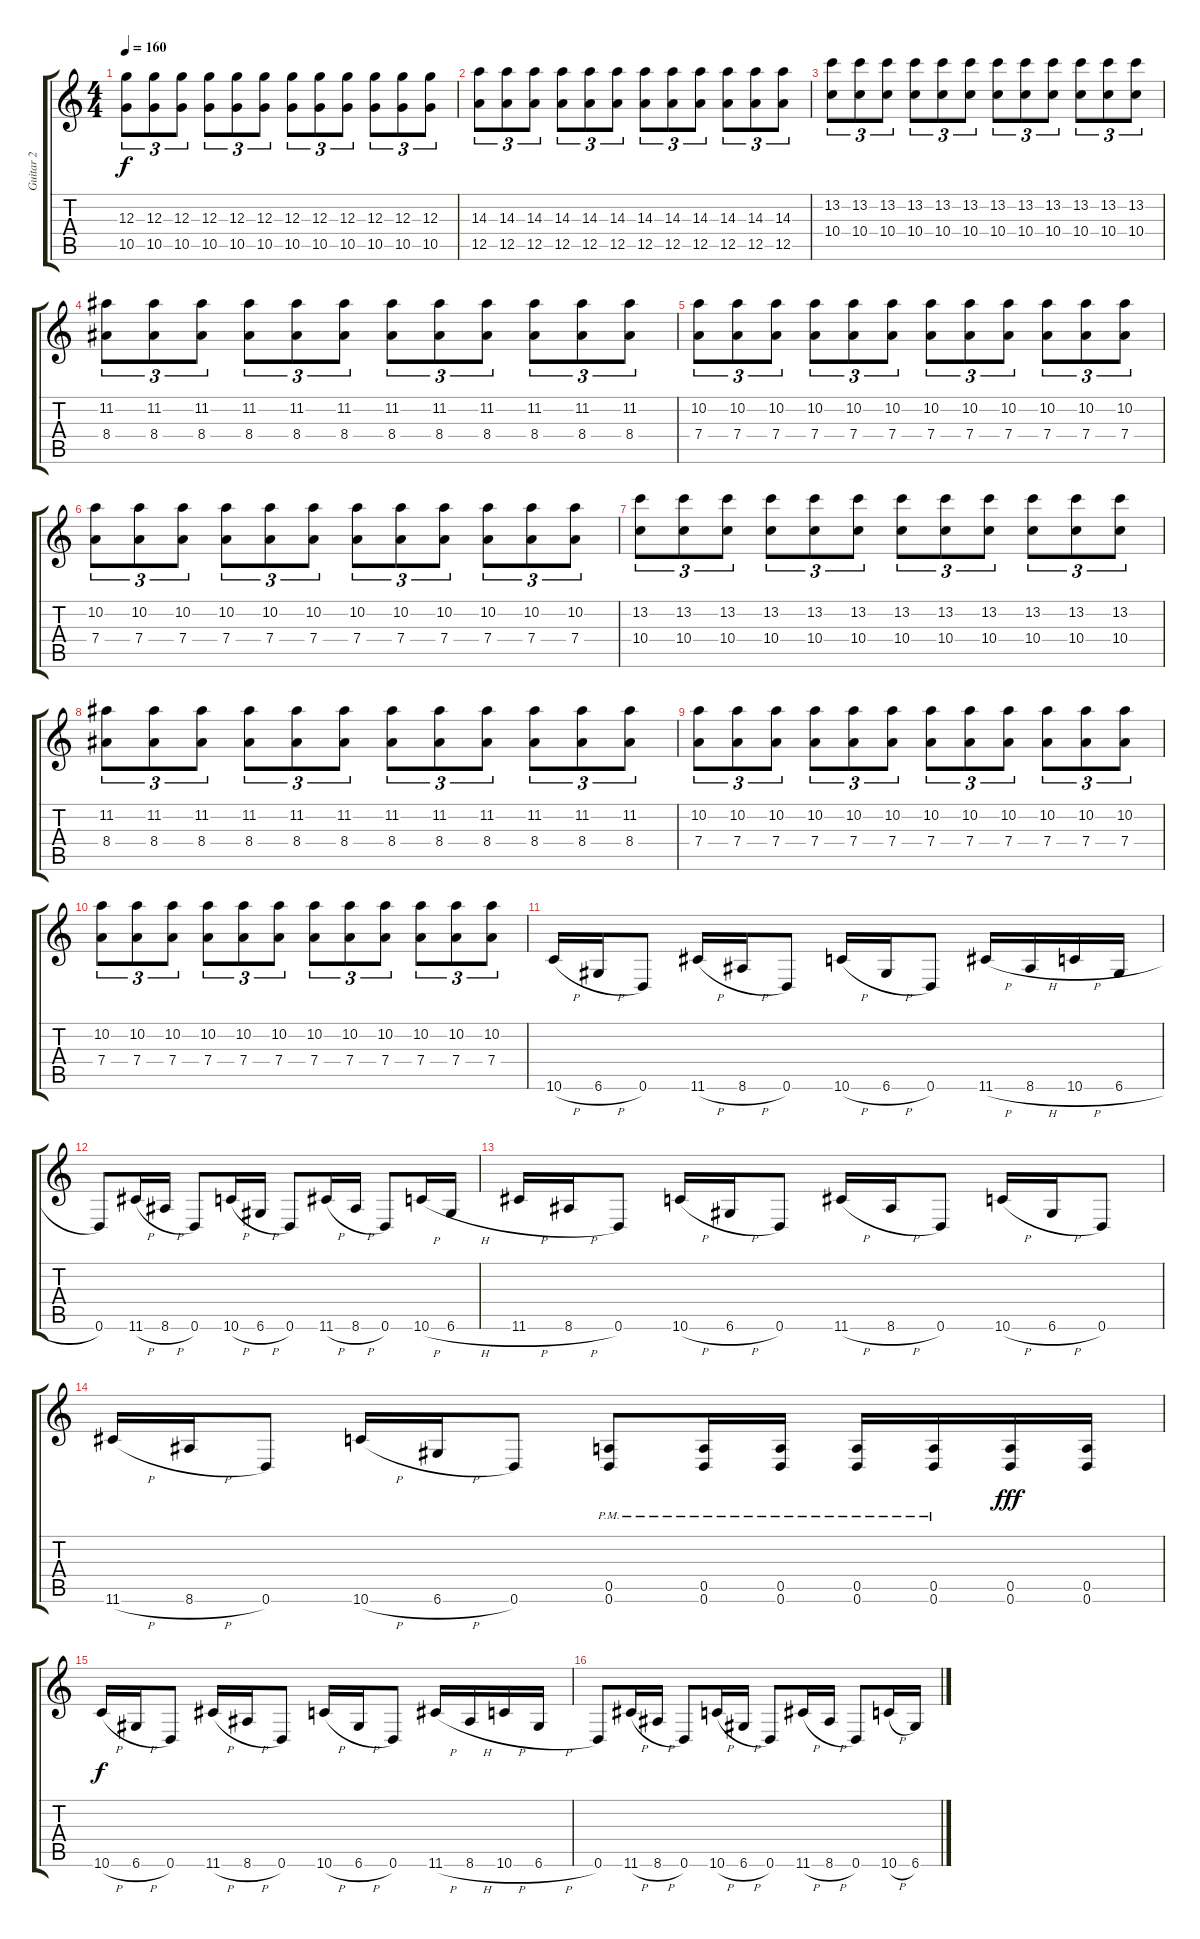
\track ("Guitar 2" "Guitar 2") {instrument overdrivenguitar}
\staff {score tabs}
\tuning (E4 B3 G3 D3 A2 D2) {hide}
\ts (4 4)
\tempo 160
\clef g2
\ks c
(12.3 10.5).8{tu (3 2) dy f} (12.3 10.5).8{tu (3 2)} (12.3 10.5).8{tu (3 2)} (12.3 10.5).8{tu (3 2)} (12.3 10.5).8{tu (3 2)} (12.3 10.5).8{tu (3 2)} (12.3 10.5).8{tu (3 2)} (12.3 10.5).8{tu (3 2)} (12.3 10.5).8{tu (3 2)} (12.3 10.5).8{tu (3 2)} (12.3 10.5).8{tu (3 2)} (12.3 10.5).8{tu (3 2)} |
(14.3 12.5).8{tu (3 2)} (14.3 12.5).8{tu (3 2)} (14.3 12.5).8{tu (3 2)} (14.3 12.5).8{tu (3 2)} (14.3 12.5).8{tu (3 2)} (14.3 12.5).8{tu (3 2)} (14.3 12.5).8{tu (3 2)} (14.3 12.5).8{tu (3 2)} (14.3 12.5).8{tu (3 2)} (14.3 12.5).8{tu (3 2)} (14.3 12.5).8{tu (3 2)} (14.3 12.5).8{tu (3 2)} |
(13.2 10.4).8{tu (3 2)} (13.2 10.4).8{tu (3 2)} (13.2 10.4).8{tu (3 2)} (13.2 10.4).8{tu (3 2)} (13.2 10.4).8{tu (3 2)} (13.2 10.4).8{tu (3 2)} (13.2 10.4).8{tu (3 2)} (13.2 10.4).8{tu (3 2)} (13.2 10.4).8{tu (3 2)} (13.2 10.4).8{tu (3 2)} (13.2 10.4).8{tu (3 2)} (13.2 10.4).8{tu (3 2)} |
(11.2 8.4).8{tu (3 2)} (11.2 8.4).8{tu (3 2)} (11.2 8.4).8{tu (3 2)} (11.2 8.4).8{tu (3 2)} (11.2 8.4).8{tu (3 2)} (11.2 8.4).8{tu (3 2)} (11.2 8.4).8{tu (3 2)} (11.2 8.4).8{tu (3 2)} (11.2 8.4).8{tu (3 2)} (11.2 8.4).8{tu (3 2)} (11.2 8.4).8{tu (3 2)} (11.2 8.4).8{tu (3 2)} |
(10.2 7.4).8{tu (3 2)} (10.2 7.4).8{tu (3 2)} (10.2 7.4).8{tu (3 2)} (10.2 7.4).8{tu (3 2)} (10.2 7.4).8{tu (3 2)} (10.2 7.4).8{tu (3 2)} (10.2 7.4).8{tu (3 2)} (10.2 7.4).8{tu (3 2)} (10.2 7.4).8{tu (3 2)} (10.2 7.4).8{tu (3 2)} (10.2 7.4).8{tu (3 2)} (10.2 7.4).8{tu (3 2)} |
(10.2 7.4).8{tu (3 2)} (10.2 7.4).8{tu (3 2)} (10.2 7.4).8{tu (3 2)} (10.2 7.4).8{tu (3 2)} (10.2 7.4).8{tu (3 2)} (10.2 7.4).8{tu (3 2)} (10.2 7.4).8{tu (3 2)} (10.2 7.4).8{tu (3 2)} (10.2 7.4).8{tu (3 2)} (10.2 7.4).8{tu (3 2)} (10.2 7.4).8{tu (3 2)} (10.2 7.4).8{tu (3 2)} |
(13.2 10.4).8{tu (3 2)} (13.2 10.4).8{tu (3 2)} (13.2 10.4).8{tu (3 2)} (13.2 10.4).8{tu (3 2)} (13.2 10.4).8{tu (3 2)} (13.2 10.4).8{tu (3 2)} (13.2 10.4).8{tu (3 2)} (13.2 10.4).8{tu (3 2)} (13.2 10.4).8{tu (3 2)} (13.2 10.4).8{tu (3 2)} (13.2 10.4).8{tu (3 2)} (13.2 10.4).8{tu (3 2)} |
(11.2 8.4).8{tu (3 2)} (11.2 8.4).8{tu (3 2)} (11.2 8.4).8{tu (3 2)} (11.2 8.4).8{tu (3 2)} (11.2 8.4).8{tu (3 2)} (11.2 8.4).8{tu (3 2)} (11.2 8.4).8{tu (3 2)} (11.2 8.4).8{tu (3 2)} (11.2 8.4).8{tu (3 2)} (11.2 8.4).8{tu (3 2)} (11.2 8.4).8{tu (3 2)} (11.2 8.4).8{tu (3 2)} |
(10.2 7.4).8{tu (3 2)} (10.2 7.4).8{tu (3 2)} (10.2 7.4).8{tu (3 2)} (10.2 7.4).8{tu (3 2)} (10.2 7.4).8{tu (3 2)} (10.2 7.4).8{tu (3 2)} (10.2 7.4).8{tu (3 2)} (10.2 7.4).8{tu (3 2)} (10.2 7.4).8{tu (3 2)} (10.2 7.4).8{tu (3 2)} (10.2 7.4).8{tu (3 2)} (10.2 7.4).8{tu (3 2)} |
(10.2 7.4).8{tu (3 2)} (10.2 7.4).8{tu (3 2)} (10.2 7.4).8{tu (3 2)} (10.2 7.4).8{tu (3 2)} (10.2 7.4).8{tu (3 2)} (10.2 7.4).8{tu (3 2)} (10.2 7.4).8{tu (3 2)} (10.2 7.4).8{tu (3 2)} (10.2 7.4).8{tu (3 2)} (10.2 7.4).8{tu (3 2)} (10.2 7.4).8{tu (3 2)} (10.2 7.4).8{tu (3 2)} |
10.6{h}.16 6.6{h}.16 0.6.8 11.6{h}.16 8.6{h}.16 0.6.8 10.6{h}.16 6.6{h}.16 0.6.8 11.6{h}.16 8.6{h}.16 10.6{h}.16 6.6{h}.16 |
0.6.8 11.6{h}.16 8.6{h}.16 0.6.8 10.6{h}.16 6.6{h}.16 0.6.8 11.6{h}.16 8.6{h}.16 0.6.8 10.6{h}.16 6.6{h}.16 |
11.6{h}.16 8.6{h}.16 0.6.8 10.6{h}.16 6.6{h}.16 0.6.8 11.6{h}.16 8.6{h}.16 0.6.8 10.6{h}.16 6.6{h}.16 0.6.8 |
11.6{h}.16 8.6{h}.16 0.6.8 10.6{h}.16 6.6{h}.16 0.6.8 (0.5{pm} 0.6{pm}).8 (0.5{pm} 0.6{pm}).16 (0.5{pm} 0.6{pm}).16 (0.5{pm} 0.6{pm}).16 (0.5{pm} 0.6{pm}).16 (0.5 0.6).16{dy fff} (0.5 0.6).16 |
10.6{h}.16{dy f} 6.6{h}.16 0.6.8 11.6{h}.16 8.6{h}.16 0.6.8 10.6{h}.16 6.6{h}.16 0.6.8 11.6{h}.16 8.6{h}.16 10.6{h}.16 6.6{h}.16 |
0.6.8 11.6{h}.16 8.6{h}.16 0.6.8 10.6{h}.16 6.6{h}.16 0.6.8 11.6{h}.16 8.6{h}.16 0.6.8 10.6{h}.16 6.6{h}.16
